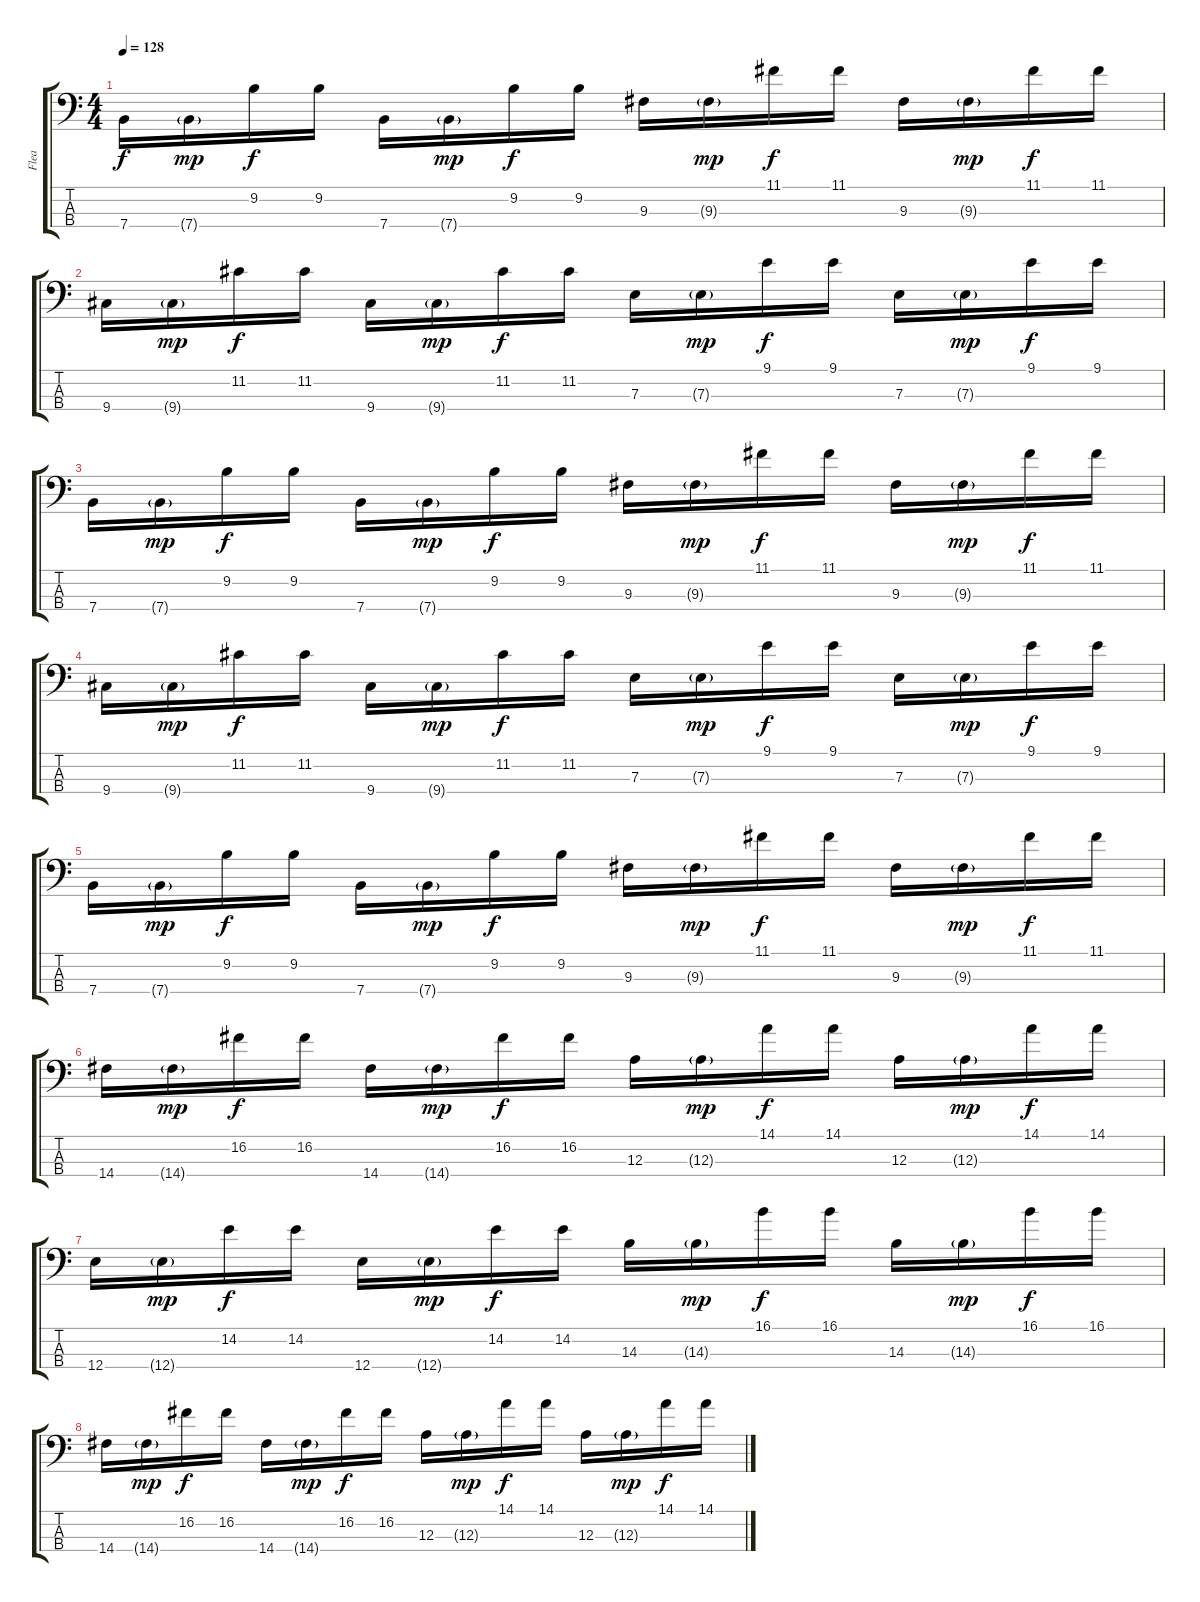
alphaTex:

\track ("Flea" "Flea") {instrument electricbassfinger}
\staff {score tabs}
\tuning (G2 D2 A1 E1) {hide}
\ts (4 4)
\tempo 128
\clef f4
\ks c
7.4.16{dy f} 7.4{g}.16{dy mp} 9.2.16{dy f} 9.2.16 7.4.16 7.4{g}.16{dy mp} 9.2.16{dy f} 9.2.16 9.3.16 9.3{g}.16{dy mp} 11.1.16{dy f} 11.1.16 9.3.16 9.3{g}.16{dy mp} 11.1.16{dy f} 11.1.16 |
9.4.16 9.4{g}.16{dy mp} 11.2.16{dy f} 11.2.16 9.4.16 9.4{g}.16{dy mp} 11.2.16{dy f} 11.2.16 7.3.16 7.3{g}.16{dy mp} 9.1.16{dy f} 9.1.16 7.3.16 7.3{g}.16{dy mp} 9.1.16{dy f} 9.1.16 |
7.4.16 7.4{g}.16{dy mp} 9.2.16{dy f} 9.2.16 7.4.16 7.4{g}.16{dy mp} 9.2.16{dy f} 9.2.16 9.3.16 9.3{g}.16{dy mp} 11.1.16{dy f} 11.1.16 9.3.16 9.3{g}.16{dy mp} 11.1.16{dy f} 11.1.16 |
9.4.16 9.4{g}.16{dy mp} 11.2.16{dy f} 11.2.16 9.4.16 9.4{g}.16{dy mp} 11.2.16{dy f} 11.2.16 7.3.16 7.3{g}.16{dy mp} 9.1.16{dy f} 9.1.16 7.3.16 7.3{g}.16{dy mp} 9.1.16{dy f} 9.1.16 |
7.4.16 7.4{g}.16{dy mp} 9.2.16{dy f} 9.2.16 7.4.16 7.4{g}.16{dy mp} 9.2.16{dy f} 9.2.16 9.3.16 9.3{g}.16{dy mp} 11.1.16{dy f} 11.1.16 9.3.16 9.3{g}.16{dy mp} 11.1.16{dy f} 11.1.16 |
14.4.16 14.4{g}.16{dy mp} 16.2.16{dy f} 16.2.16 14.4.16 14.4{g}.16{dy mp} 16.2.16{dy f} 16.2.16 12.3.16 12.3{g}.16{dy mp} 14.1.16{dy f} 14.1.16 12.3.16 12.3{g}.16{dy mp} 14.1.16{dy f} 14.1.16 |
12.4.16 12.4{g}.16{dy mp} 14.2.16{dy f} 14.2.16 12.4.16 12.4{g}.16{dy mp} 14.2.16{dy f} 14.2.16 14.3.16 14.3{g}.16{dy mp} 16.1.16{dy f} 16.1.16 14.3.16 14.3{g}.16{dy mp} 16.1.16{dy f} 16.1.16 |
14.4.16 14.4{g}.16{dy mp} 16.2.16{dy f} 16.2.16 14.4.16 14.4{g}.16{dy mp} 16.2.16{dy f} 16.2.16 12.3.16 12.3{g}.16{dy mp} 14.1.16{dy f} 14.1.16 12.3.16 12.3{g}.16{dy mp} 14.1.16{dy f} 14.1.16
